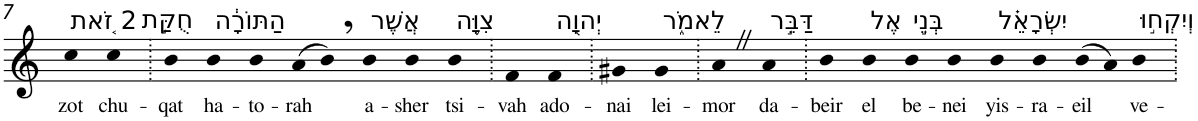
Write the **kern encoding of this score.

**kern	**text
*part1	*part1
*staff1	*staff1
*I"Piano	*
*I'Pno	*
!!LO:PB:g=z
*clefG2	*
*k[]	*
=7	=7
!LO:TX:a:t=2 זֹ֚את	!
!	!LO:LY:b
4cc	zot
!LO:TX:a:t=חֻקַּ֣ת	!
!	!LO:LY:b
4cc	chu-
=8.	=8.
!	!LO:LY:b
4b	-qat
!LO:TX:a:t=הַתּוֹרָ֔ה	!
!	!LO:LY:b
4b	ha-
!	!LO:LY:b
4b	-to-
!	!LO:LY:b
(>8a	-rah
8b,)	.
!LO:TX:a:t=אֲשֶׁר	!
!	!LO:LY:b
4b	a-
!	!LO:LY:b
4b	-sher
!LO:TX:a:t=צִוָּ֥ה	!
!	!LO:LY:b
4b	tsi-
=9.	=9.
!	!LO:LY:b
4f	-vah
!LO:TX:a:t=יְהוָ֖ה	!
!	!LO:LY:b
4f	ado-
=10.	=10.
!	!LO:LY:b
4g#X	-nai
!LO:TX:a:t=לֵאמֹ֑ר	!
!	!LO:LY:b
4g#	lei-
=11.	=11.
!	!LO:LY:b
4aZ	-mor
!LO:TX:a:t=דַּבֵּ֣ר	!
!	!LO:LY:b
4a	da-
=12.	=12.
!	!LO:LY:b
4b	-beir
!LO:TX:a:t=אֶל	!
!	!LO:LY:b
4b	el
!LO:TX:a:t=בְּנֵ֣י	!
!	!LO:LY:b
4b	be-
!	!LO:LY:b
4b	-nei
!LO:TX:a:t=יִשְׂרָאֵ֗ל	!
!	!LO:LY:b
4b	yis-
!	!LO:LY:b
4b	-ra-
!	!LO:LY:b
(>8b	-eil
8a)	.
!LO:TX:a:t=וְיִקְח֣וּ	!
!	!LO:LY:b
4b	ve-
=.	=.
*-	*-
